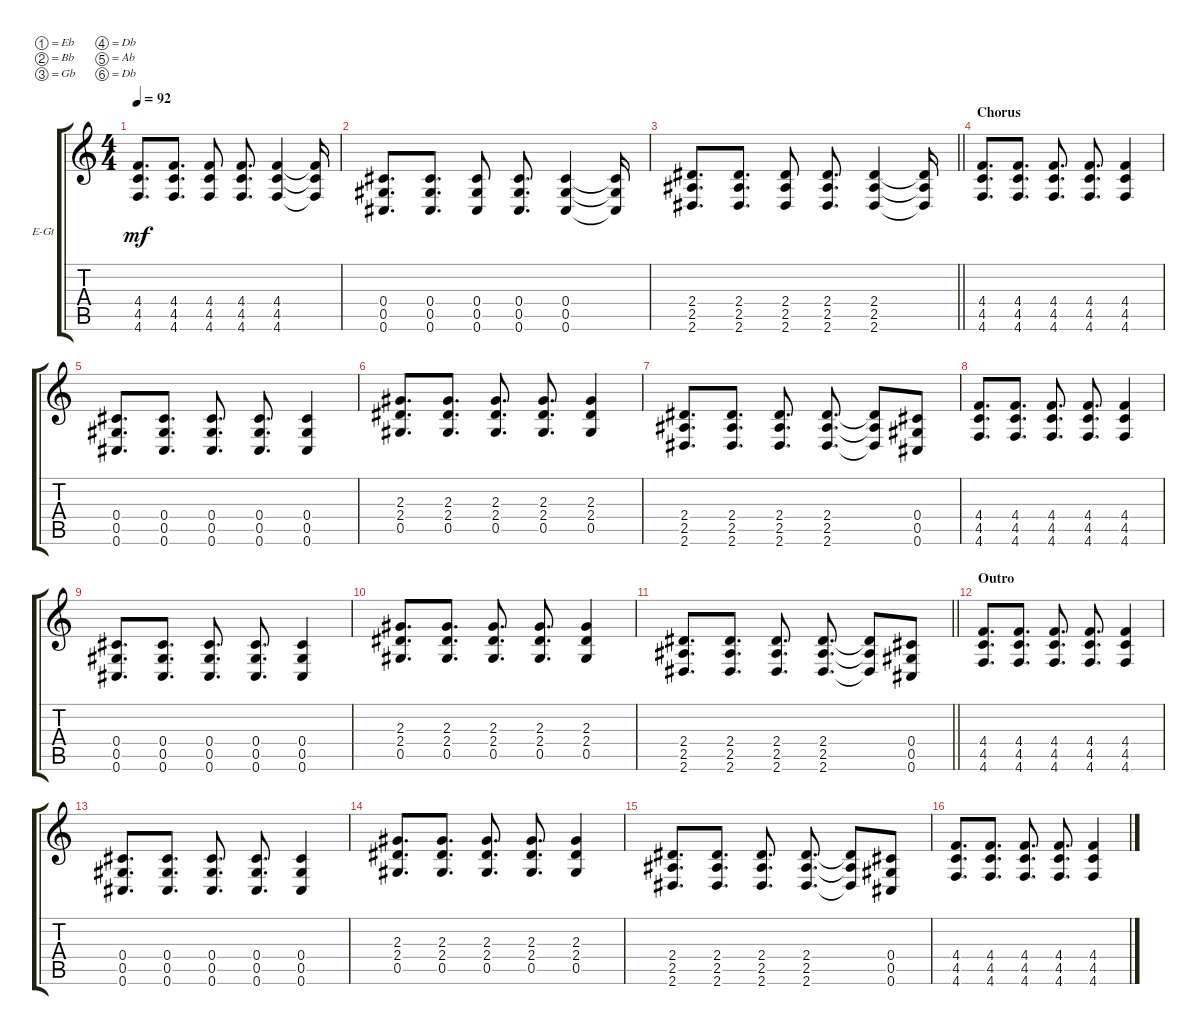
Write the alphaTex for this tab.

\bracketExtendMode groupsimilarinstruments
\firstSystemTrackNameOrientation horizontal
\otherSystemsTrackNameOrientation horizontal
\track ("Electric Guitar 2" "E-Gt") {instrument distortionguitar}
\staff {score tabs}
\tuning (Eb4 Bb3 Gb3 Db3 Ab2 Db2)
\ts (4 4)
\tempo 92
\clef g2
\ks c
(4.4 4.5 4.6).8{d dy mf} (4.4 4.5 4.6).8{d} (4.4 4.5 4.6).8 (4.4 4.5 4.6).8{d} (4.4 4.5 4.6).4 (4.4{t} 4.5{t} 4.6{t}).16 |
(0.4 0.5 0.6).8{d} (0.4 0.5 0.6).8{d} (0.4 0.5 0.6).8 (0.4 0.5 0.6).8{d} (0.4 0.5 0.6).4 (0.4{t} 0.5{t} 0.6{t}).16 |
\barLineRight lightlight
(2.4 2.5 2.6).8{d} (2.4 2.5 2.6).8{d} (2.4 2.5 2.6).8 (2.4 2.5 2.6).8{d} (2.4 2.5 2.6).4 (2.4{t} 2.5{t} 2.6{t}).16 |
\section ("" "Chorus")
(4.4 4.5 4.6).8{d} (4.4 4.5 4.6).8{d} (4.4 4.5 4.6).8{d} (4.4 4.5 4.6).8{d} (4.4 4.5 4.6).4 |
(0.4 0.5 0.6).8{d} (0.4 0.5 0.6).8{d} (0.4 0.5 0.6).8{d} (0.4 0.5 0.6).8{d} (0.4 0.5 0.6).4 |
(2.3 2.4 0.5).8{d} (2.3 2.4 0.5).8{d} (2.3 2.4 0.5).8{d} (2.3 2.4 0.5).8{d} (2.3 2.4 0.5).4 |
(2.4 2.5 2.6).8{d} (2.4 2.5 2.6).8{d} (2.4 2.5 2.6).8{d} (2.4 2.5 2.6).8{d} (2.4{t} 2.5{t} 2.6{t}).8 (0.4 0.5 0.6).8 |
(4.4 4.5 4.6).8{d} (4.4 4.5 4.6).8{d} (4.4 4.5 4.6).8{d} (4.4 4.5 4.6).8{d} (4.4 4.5 4.6).4 |
(0.4 0.5 0.6).8{d} (0.4 0.5 0.6).8{d} (0.4 0.5 0.6).8{d} (0.4 0.5 0.6).8{d} (0.4 0.5 0.6).4 |
(2.3 2.4 0.5).8{d} (2.3 2.4 0.5).8{d} (2.3 2.4 0.5).8{d} (2.3 2.4 0.5).8{d} (2.3 2.4 0.5).4 |
\barLineRight lightlight
(2.4 2.5 2.6).8{d} (2.4 2.5 2.6).8{d} (2.4 2.5 2.6).8{d} (2.4 2.5 2.6).8{d} (2.4{t} 2.5{t} 2.6{t}).8 (0.4 0.5 0.6).8 |
\section ("" "Outro")
(4.4 4.5 4.6).8{d} (4.4 4.5 4.6).8{d} (4.4 4.5 4.6).8{d} (4.4 4.5 4.6).8{d} (4.4 4.5 4.6).4 |
(0.4 0.5 0.6).8{d} (0.4 0.5 0.6).8{d} (0.4 0.5 0.6).8{d} (0.4 0.5 0.6).8{d} (0.4 0.5 0.6).4 |
(2.3 2.4 0.5).8{d} (2.3 2.4 0.5).8{d} (2.3 2.4 0.5).8{d} (2.3 2.4 0.5).8{d} (2.3 2.4 0.5).4 |
(2.4 2.5 2.6).8{d} (2.4 2.5 2.6).8{d} (2.4 2.5 2.6).8{d} (2.4 2.5 2.6).8{d} (2.4{t} 2.5{t} 2.6{t}).8 (0.4 0.5 0.6).8 |
(4.4 4.5 4.6).8{d} (4.4 4.5 4.6).8{d} (4.4 4.5 4.6).8{d} (4.4 4.5 4.6).8{d} (4.4 4.5 4.6).4
